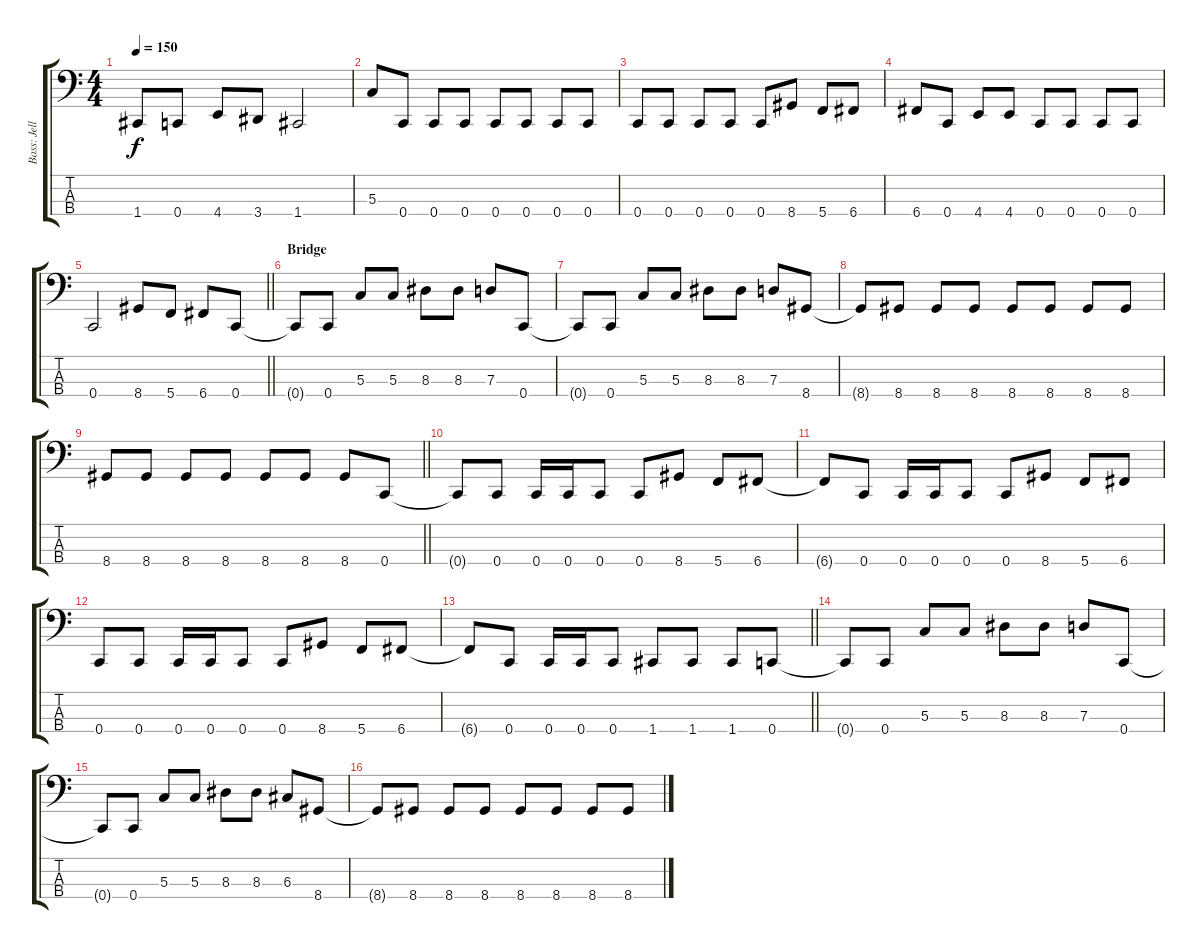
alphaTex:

\track ("Bass: Jelle" "Bass: Jell") {instrument electricbasspick}
\staff {score tabs}
\tuning (F2 C2 G1 C1) {hide}
\ts (4 4)
\tempo 150
\clef f4
\ks c
1.4.8{dy f} 0.4.8 4.4.8 3.4.8 1.4.2 |
5.3.8 0.4.8 0.4.8 0.4.8 0.4.8 0.4.8 0.4.8 0.4.8 |
0.4.8 0.4.8 0.4.8 0.4.8 0.4.8 8.4.8 5.4.8 6.4.8 |
6.4.8 0.4.8 4.4.8 4.4.8 0.4.8 0.4.8 0.4.8 0.4.8 |
\barLineRight lightlight
0.4.2 8.4.8 5.4.8 6.4.8 0.4.8 |
\section ("" "Bridge")
0.4{t}.8 0.4.8 5.3.8 5.3.8 8.3.8 8.3.8 7.3.8 0.4.8 |
0.4{t}.8 0.4.8 5.3.8 5.3.8 8.3.8 8.3.8 7.3.8 8.4.8 |
8.4{t}.8 8.4.8 8.4.8 8.4.8 8.4.8 8.4.8 8.4.8 8.4.8 |
\barLineRight lightlight
8.4.8 8.4.8 8.4.8 8.4.8 8.4.8 8.4.8 8.4.8 0.4.8 |
\section ("" "")
0.4{t}.8 0.4.8 0.4.16 0.4.16 0.4.8 0.4.8 8.4.8 5.4.8 6.4.8 |
6.4{t}.8 0.4.8 0.4.16 0.4.16 0.4.8 0.4.8 8.4.8 5.4.8 6.4.8 |
0.4.8 0.4.8 0.4.16 0.4.16 0.4.8 0.4.8 8.4.8 5.4.8 6.4.8 |
\barLineRight lightlight
6.4{t}.8 0.4.8 0.4.16 0.4.16 0.4.8 1.4.8 1.4.8 1.4.8 0.4.8 |
\section ("" "")
0.4{t}.8 0.4.8 5.3.8 5.3.8 8.3.8 8.3.8 7.3.8 0.4.8 |
0.4{t}.8 0.4.8 5.3.8 5.3.8 8.3.8 8.3.8 6.3.8 8.4.8 |
8.4{t}.8 8.4.8 8.4.8 8.4.8 8.4.8 8.4.8 8.4.8 8.4.8
